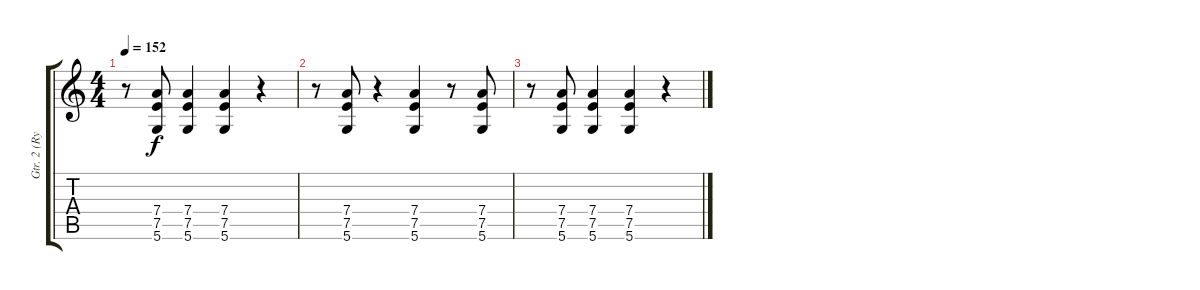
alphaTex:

\track ("Gtr. 2 (Rythm)" "Gtr. 2 (Ry") {instrument overdrivenguitar}
\staff {score tabs}
\tuning (E4 B3 G3 D3 A2 D2) {hide}
\ts (4 4)
\tempo 152
\clef g2
\ks c
r.8{dy f} (7.4 7.5 5.6).8 (7.4 7.5 5.6).4 (7.4 7.5 5.6).4 r.4 |
r.8 (7.4 7.5 5.6).8 r.4 (7.4 7.5 5.6).4 r.8 (7.4 7.5 5.6).8 |
r.8 (7.4 7.5 5.6).8 (7.4 7.5 5.6).4 (7.4 7.5 5.6).4 r.4
